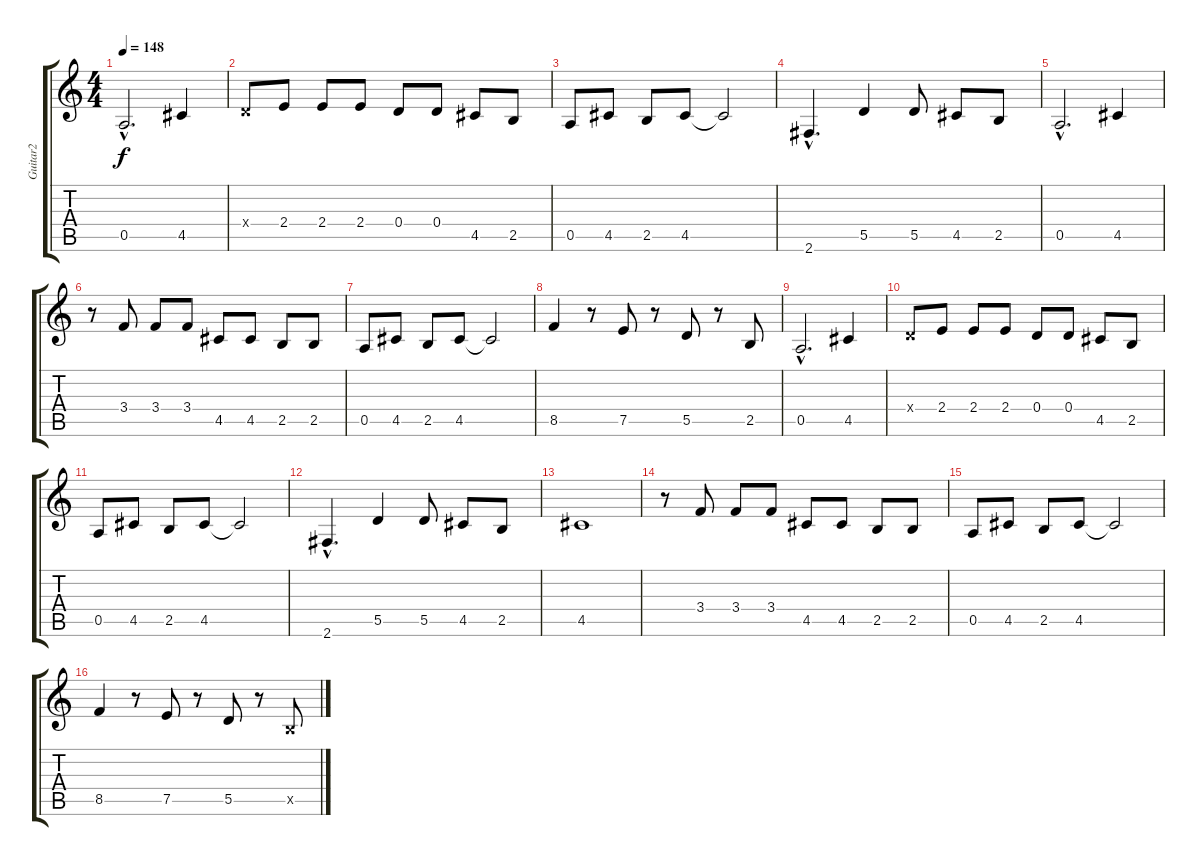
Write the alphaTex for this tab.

\track ("Guitar2" "Guitar2") {instrument distortionguitar}
\staff {score tabs}
\tuning (E4 B3 G3 D3 A2 E2) {hide}
\ts (4 4)
\tempo 148
\clef g2
\ks c
0.5{hac}.2{d dy f} 4.5.4 |
0.4{x}.8 2.4.8 2.4.8 2.4.8 0.4.8 0.4.8 4.5.8 2.5.8 |
0.5.8 4.5.8 2.5.8 4.5.8 4.5{t}.2 |
2.6{hac}.4{d} 5.5.4 5.5.8 4.5.8 2.5.8 |
0.5{hac}.2{d} 4.5.4 |
r.8 3.4.8 3.4.8 3.4.8 4.5.8 4.5.8 2.5.8 2.5.8 |
0.5.8 4.5.8 2.5.8 4.5.8 4.5{t}.2 |
8.5.4 r.8 7.5.8 r.8 5.5.8 r.8 2.5.8 |
0.5{hac}.2{d} 4.5.4 |
0.4{x}.8 2.4.8 2.4.8 2.4.8 0.4.8 0.4.8 4.5.8 2.5.8 |
0.5.8 4.5.8 2.5.8 4.5.8 4.5{t}.2 |
2.6{hac}.4{d} 5.5.4 5.5.8 4.5.8 2.5.8 |
4.5.1 |
r.8 3.4.8 3.4.8 3.4.8 4.5.8 4.5.8 2.5.8 2.5.8 |
0.5.8 4.5.8 2.5.8 4.5.8 4.5{t}.2 |
8.5.4 r.8 7.5.8 r.8 5.5.8 r.8 2.5{x}.8
